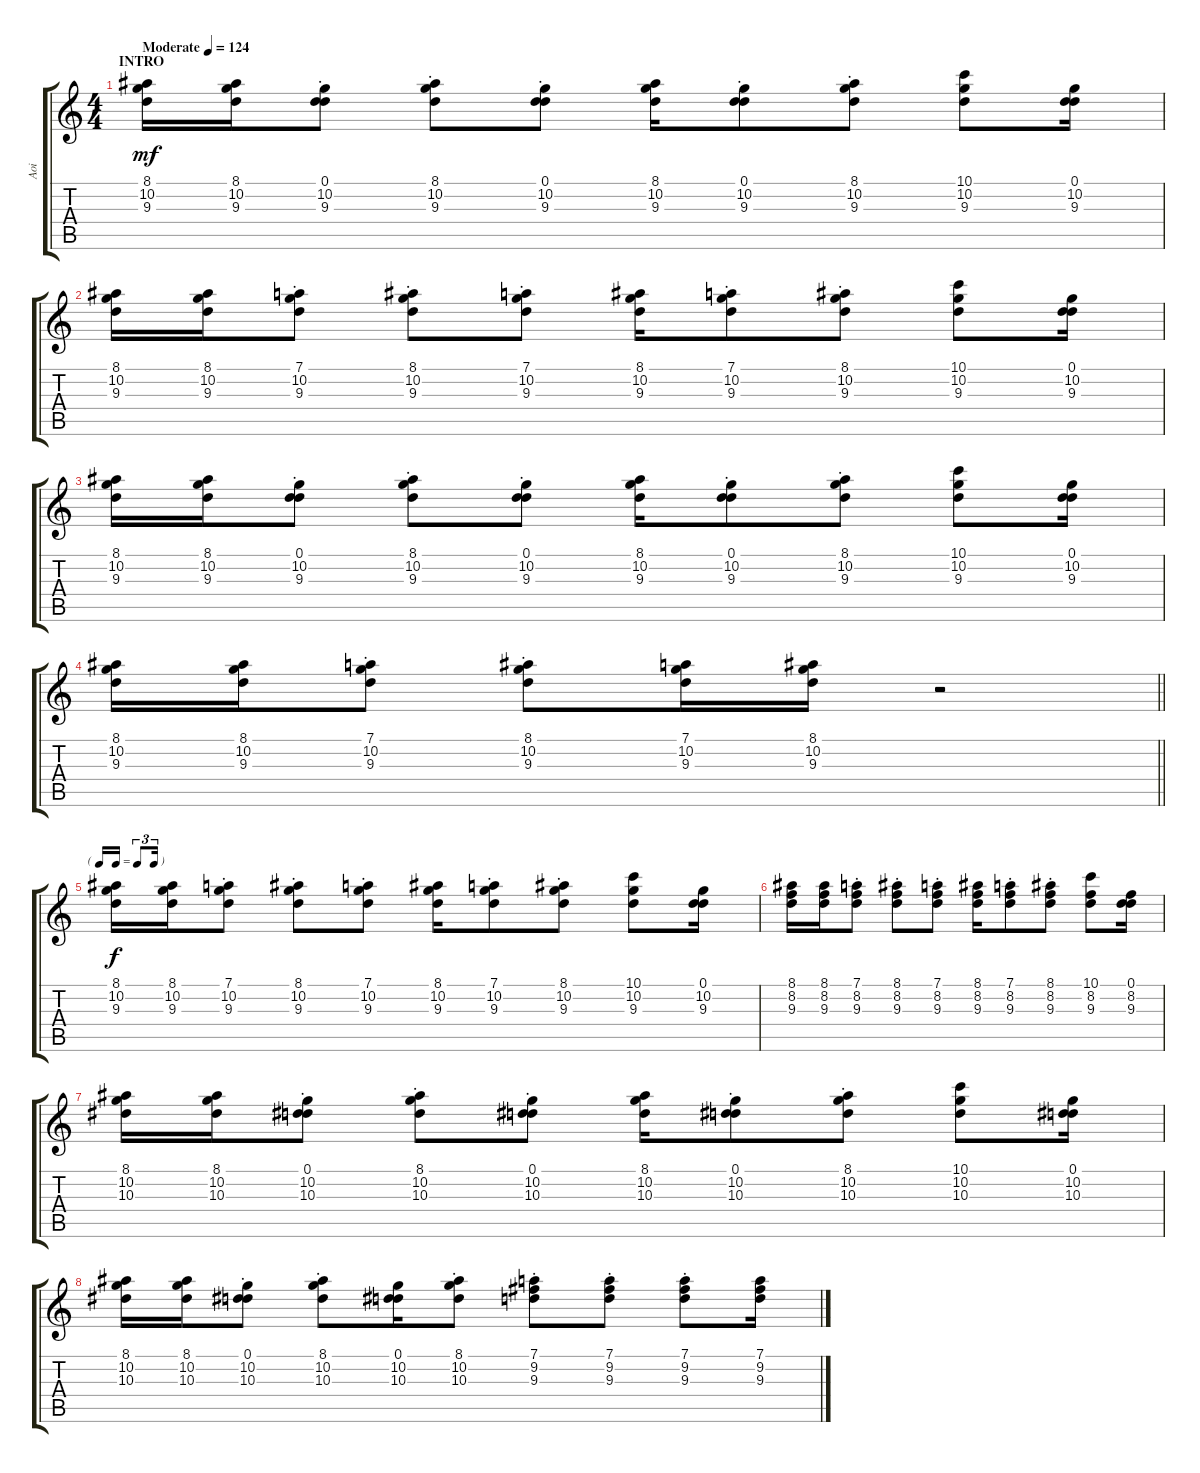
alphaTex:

\track ("Aoi" "Aoi") {instrument overdrivenguitar}
\staff {score tabs}
\tuning (D4 A3 F3 C3 G2 D2) {hide}
\ts (4 4)
\section ("" "INTRO")
\tempo (124 "Moderate")
\clef g2
\ks c
(8.1 10.2 9.3).16{dy mf volume 8 balance 8 instrument overdrivenguitar} (8.1 10.2 9.3).16 (0.1{st} 10.2{st} 9.3{st}).8 (8.1{st} 10.2{st} 9.3{st}).8 (0.1{st} 10.2{st} 9.3{st}).8 (8.1 10.2 9.3).16 (0.1{st} 10.2{st} 9.3{st}).8 (8.1{st} 10.2{st} 9.3{st}).8 (10.1 10.2 9.3).8 (0.1 10.2 9.3).16 |
(8.1 10.2 9.3).16 (8.1 10.2 9.3).16 (7.1{st} 10.2{st} 9.3{st}).8 (8.1{st} 10.2{st} 9.3{st}).8 (7.1{st} 10.2{st} 9.3{st}).8 (8.1 10.2 9.3).16 (7.1{st} 10.2{st} 9.3{st}).8 (8.1{st} 10.2{st} 9.3{st}).8 (10.1 10.2 9.3).8 (0.1 10.2 9.3).16 |
(8.1 10.2 9.3).16 (8.1 10.2 9.3).16 (0.1{st} 10.2{st} 9.3{st}).8 (8.1{st} 10.2{st} 9.3{st}).8 (0.1{st} 10.2{st} 9.3{st}).8 (8.1 10.2 9.3).16 (0.1{st} 10.2{st} 9.3{st}).8 (8.1{st} 10.2{st} 9.3{st}).8 (10.1 10.2 9.3).8 (0.1 10.2 9.3).16 |
\barLineRight lightlight
(8.1 10.2 9.3).16 (8.1 10.2 9.3).16 (7.1{st} 10.2{st} 9.3{st}).8 (8.1{st} 10.2{st} 9.3{st}).8 (7.1 10.2 9.3).16 (8.1 10.2 9.3).16 r.2 |
\tf triplet16th
\section ("" "")
(8.1 10.2 9.3).16{dy f volume 14 balance 0} (8.1 10.2 9.3).16 (7.1{st} 10.2{st} 9.3{st}).8 (8.1{st} 10.2{st} 9.3{st}).8 (7.1{st} 10.2{st} 9.3{st}).8 (8.1 10.2 9.3).16 (7.1{st} 10.2{st} 9.3{st}).8 (8.1{st} 10.2{st} 9.3{st}).8 (10.1 10.2 9.3).8 (0.1 10.2 9.3).16 |
(8.1 8.2 9.3).16 (8.1 8.2 9.3).16 (7.1{st} 8.2{st} 9.3{st}).8 (8.1{st} 8.2{st} 9.3{st}).8 (7.1{st} 8.2{st} 9.3{st}).8 (8.1 8.2 9.3).16 (7.1{st} 8.2{st} 9.3{st}).8 (8.1{st} 8.2{st} 9.3{st}).8 (10.1 8.2 9.3).8 (0.1 8.2 9.3).16 |
(8.1 10.2 10.3).16 (8.1 10.2 10.3).16 (0.1{st} 10.2{st} 10.3{st}).8 (8.1{st} 10.2{st} 10.3{st}).8 (0.1{st} 10.2{st} 10.3{st}).8 (8.1 10.2 10.3).16 (0.1{st} 10.2{st} 10.3{st}).8 (8.1{st} 10.2{st} 10.3{st}).8 (10.1 10.2 10.3).8 (0.1 10.2 10.3).16 |
(8.1 10.2 10.3).16 (8.1 10.2 10.3).16 (0.1{st} 10.2{st} 10.3{st}).8 (8.1{st} 10.2{st} 10.3{st}).8 (0.1 10.2 10.3).16 (8.1{st} 10.2{st} 10.3{st}).8 (7.1{st} 9.2{st} 9.3{st}).8 (7.1{st} 9.2{st} 9.3{st}).8 (7.1{st} 9.2{st} 9.3{st}).8 (7.1 9.2 9.3).16
